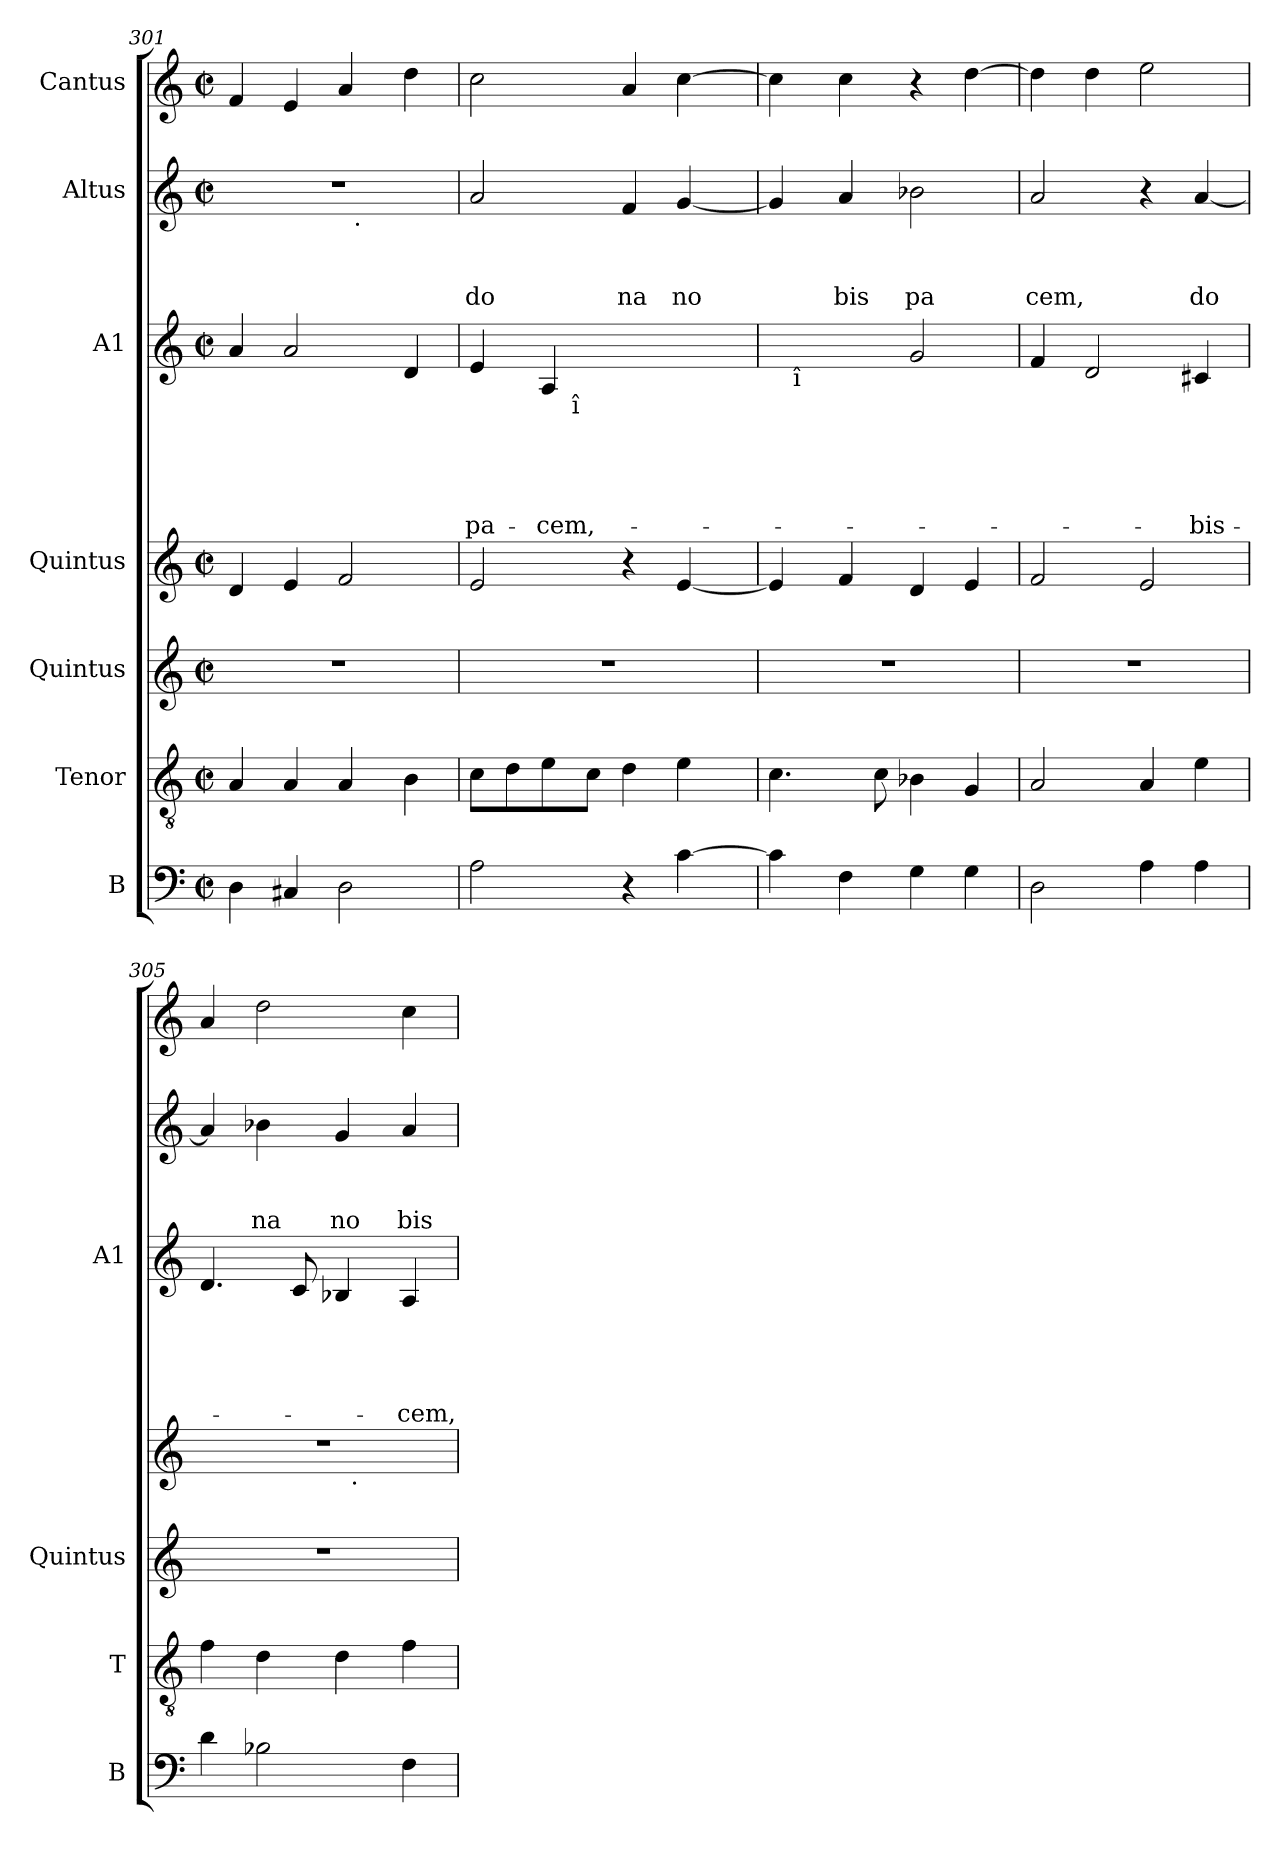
**kern	**kern	**kern	**kern	**kern	**text	**text	**text	**text	**text	**kern	**text	**text	**text	**kern
*part7	*part6	*part5	*part4	*part3	*part3	*part3	*part3	*part3	*part3	*part2	*part2	*part2	*part2	*part1
*staff7	*staff6	*staff5	*staff4	*staff3	*staff3	*staff3	*staff3	*staff3	*staff3	*staff2	*staff2	*staff2	*staff2	*staff1
*I"B	*I"Tenor	*I"Quintus	*I"Quintus	*I"A1	*	*	*	*	*	*I"Altus	*	*	*	*I"Cantus
*I'B	*I'T	*I'Quintus	*	*I'A1	*	*	*	*	*	*	*	*	*	*
!!LO:LB:g=z
*clefF4	*clefGv2	*clefG2	*clefG2	*clefG2	*	*	*	*	*	*clefG2	*	*	*	*clefG2
*k[]	*k[]	*k[]	*k[]	*k[]	*	*	*	*	*	*k[]	*	*	*	*k[]
*C:	*C:	*C:	*C:	*C:	*	*	*	*	*	*C:	*	*	*	*C:
*M2/2	*M2/2	*M2/2	*M2/2	*M2/2	*	*	*	*	*	*M2/2	*	*	*	*M2/2
*met(c|)	*met(c|)	*met(c|)	*met(c|)	*met(c|)	*	*	*	*	*	*met(c|)	*	*	*	*met(c|)
=301	=301	=301	=301	=301	=301	=301	=301	=301	=301	=301	=301	=301	=301	=301
*	*	*	*	*	*	*	*	*	*	*^	*	*	*	*
4D\	4A/	1r	4d/	4a/	.	.	.	.	.	1r	2ryy	.	.	.	4f/
4C#X/	4A/	.	4e/	2a/	.	.	.	.	.	.	.	.	.	.	4e/
2D\	4A/	.	2f/	.	.	.	.	.	.	.	32ryy	.	.	.	4a/
!	!	!	!	!	!	!	!	!	!	!	!LO:TX:b:t=·	!	!	!	!
.	.	.	.	.	.	.	.	.	.	.	4...ryy	.	.	.	.
.	4B\	.	.	4d/	.	.	.	.	.	.	.	.	.	.	4dd\
=302	=302	=302	=302	=302	=302	=302	=302	=302	=302	=302	=302	=302	=302	=302	=302
!	!	!	!	!	!	!	!	!	!LO:LY:b	!	!	!	!	!LO:LY:b	!
*	*	*	*	*^	*	*	*	*	*	*v	*v	*	*	*	*
2A\	8c\L	1r	2e/	4e/	4ryy	.	.	.	.	pa-	2a/	.	.	do	2cc\
.	8d\	.	.	.	.	.	.	.	.	.	.	.	.	.	.
!	!	!	!	!	!	!	!	!	!	!LO:LY:b	!	!	!	!	!
.	8e\	.	.	4A/	16.ryy	.	.	.	.	-cem,-	.	.	.	.	.
!	!	!	!	!	!LO:TX:b:t=î	!	!	!	!	!	!	!	!	!	!
.	.	.	.	.	2ryy	.	.	.	.	.	.	.	.	.	.
.	8c\J	.	.	.	.	.	.	.	.	.	.	.	.	.	.
!	!	!	!	!	!	!	!	!	!	!	!	!	!	!LO:LY:b	!
4r	4d\	.	4r	2ryy	.	.	.	.	.	.	4f/	.	.	na	4a/
!	!	!	!	!	!	!	!	!	!	!	!	!	!	!LO:LY:b	!
[>4c\	4e\	.	[<4e/	.	.	.	.	.	.	.	[<4g/	.	.	no	[>4cc\
.	.	.	.	.	8ryy	.	.	.	.	.	.	.	.	.	.
.	.	.	.	.	32ryy	.	.	.	.	.	.	.	.	.	.
=303	=303	=303	=303	=303	=303	=303	=303	=303	=303	=303	=303	=303	=303	=303	=303
4c\]	4.c\	1r	4e/]	2ryy	16ryy	.	.	.	.	.	4g/]	.	.	.	4cc\]
!	!	!	!	!	!LO:TX:b:t=î	!	!	!	!	!	!	!	!	!	!
.	.	.	.	.	2...ryy	.	.	.	.	.	.	.	.	.	.
!	!	!	!	!	!	!	!	!	!	!	!	!	!	!LO:LY:b	!
4F\	.	.	4f/	.	.	.	.	.	.	.	4a/	.	.	bis	4cc\
.	8c\	.	.	.	.	.	.	.	.	.	.	.	.	.	.
!	!	!	!	!	!	!	!	!	!	!	!	!	!	!LO:LY:b	!
4G\	4B-X\	.	4d/	2g/	.	.	.	.	.	.	2b-X\	.	.	pa	4r
4G\	4G/	.	4e/	.	.	.	.	.	.	.	.	.	.	.	[>4dd\
=304	=304	=304	=304	=304	=304	=304	=304	=304	=304	=304	=304	=304	=304	=304	=304
!	!	!	!	!	!	!	!	!	!	!	!	!	!	!LO:LY:b	!
*	*	*	*	*v	*v	*	*	*	*	*	*	*	*	*	*
2D\	2A/	1r	2f/	4f/	.	.	.	.	.	2a/	.	.	cem,	4dd\]
.	.	.	.	2d/	.	.	.	.	.	.	.	.	.	4dd\
4A\	4A/	.	2e/	.	.	.	.	.	.	4r	.	.	.	2ee\
!	!	!	!	!	!	!	!	!	!LO:LY:b	!	!	!	!LO:LY:b	!
4A\	4e\	.	.	4c#X/	.	.	.	.	-bis-	[<4a/	.	.	do	.
=305	=305	=305	=305	=305	=305	=305	=305	=305	=305	=305	=305	=305	=305	=305
*	*	*	*^	*	*	*	*	*	*	*	*	*	*	*
4d\	4f\	1r	1r	2ryy	4.d/	.	.	.	.	.	4a/]	.	.	.	4a/
!	!	!	!	!	!	!	!	!	!	!	!	!	!	!LO:LY:b	!
2B-X\	4d\	.	.	.	.	.	.	.	.	.	4b-X\	.	.	na	2dd\
.	.	.	.	.	8c/	.	.	.	.	.	.	.	.	.	.
!	!	!	!	!	!	!	!	!	!	!	!	!	!	!LO:LY:b	!
.	4d\	.	.	32ryy	4B-X/	.	.	.	.	.	4g/	.	.	no	.
!	!	!	!	!LO:TX:b:t=·	!	!	!	!	!	!	!	!	!	!	!
.	.	.	.	4...ryy	.	.	.	.	.	.	.	.	.	.	.
!	!	!	!	!	!	!	!	!	!	!LO:LY:b	!	!	!	!LO:LY:b	!
4F\	4f\	.	.	.	4A/	.	.	.	.	-cem,	4a/	.	.	bis	4cc\
*	*	*	*v	*v	*	*	*	*	*	*	*	*	*	*	*
=	=	=	=	=	=	=	=	=	=	=	=	=	=	=
*-	*-	*-	*-	*-	*-	*-	*-	*-	*-	*-	*-	*-	*-	*-
